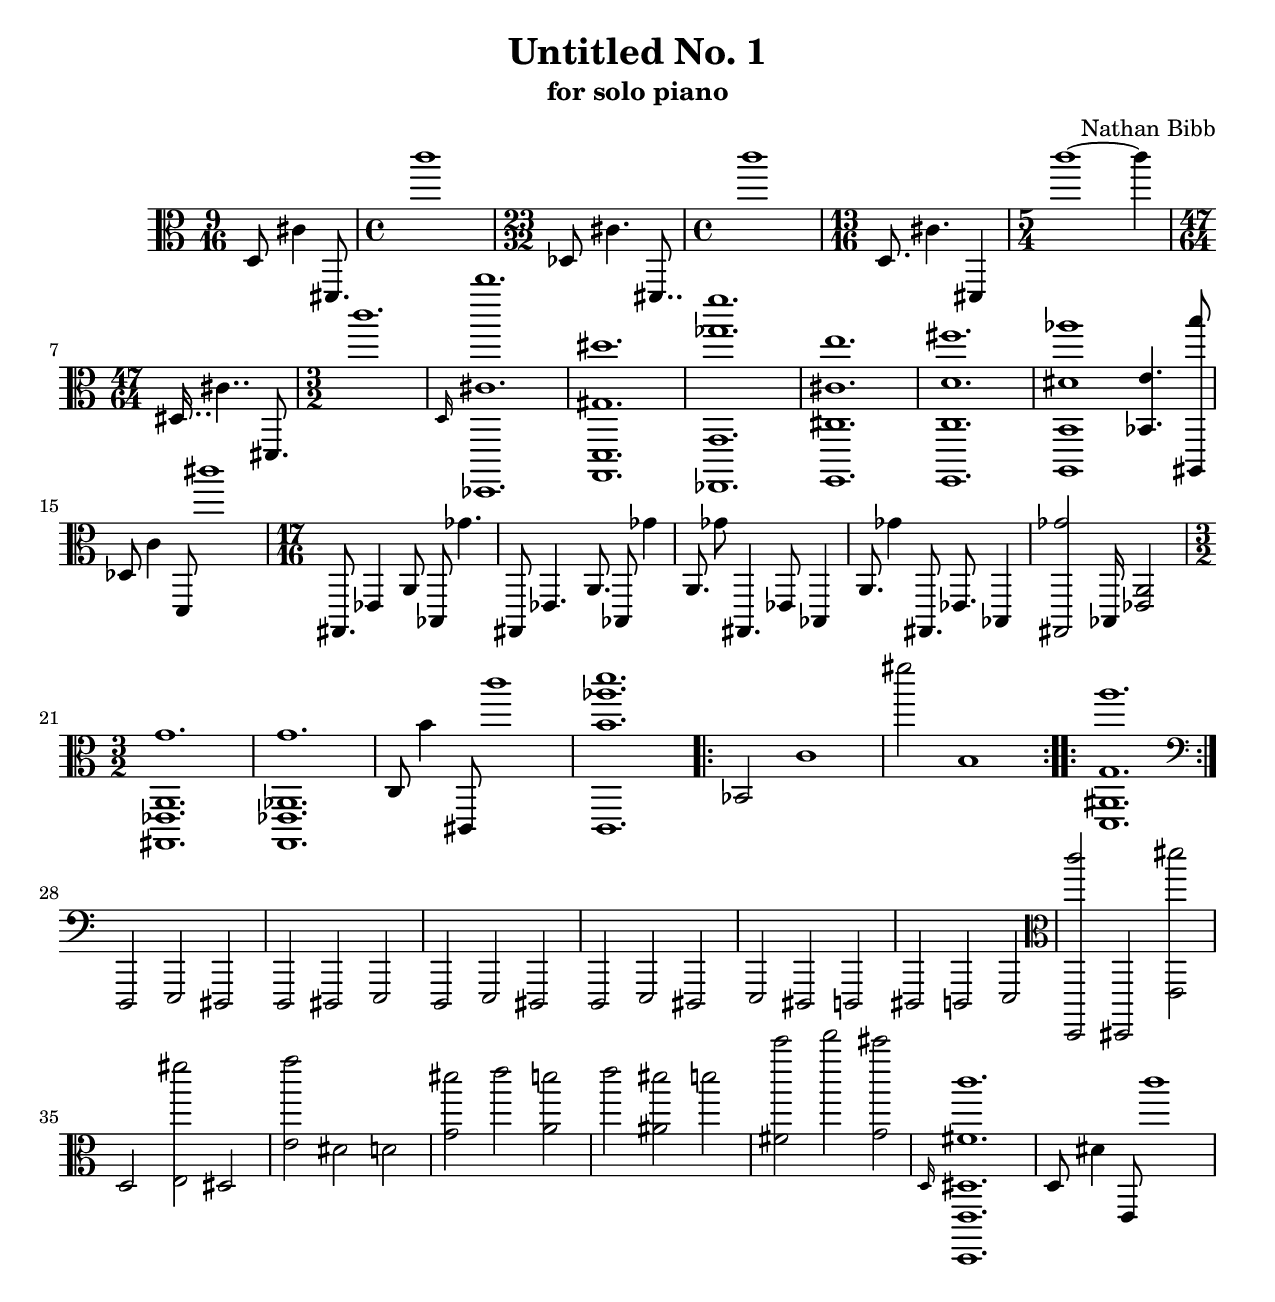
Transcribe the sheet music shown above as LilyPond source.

\version "2.12.0"
\header {
  title = "Untitled No. 1"
  subtitle = "for solo piano"
  composer = "Nathan Bibb"
}
\include "english.ly"
\paper {
 #(set-paper-size "letter")
}


     sol = {
     \clef alto
	\time 9/16	d8	cs'4 	ds,8. 	\time 4/4 	c'''1
 	\time 23/32	df8	cs'4. 	ds,8.. 	\time 4/4 	c'''1
 	\time 13/16	d8.	cs'4. 	ds,4 	\time 5/4 	c'''1 ~ c'''4 \break
 	\time 47/64	ds16.. 	cs'4.. 	ds,8. 	\time 3/2 	c'''1.
 			\grace 	d16	<df,, cs' c''''>1.
 			<g,, d, gs ds''>1.
			<ef,, g, gf'' f'''>1.
			<f,, cs cs' e''>1.
			<f,, c d' fs''>1.
			<a,, b, ds' af''>1	<bf, e'>4.	<as,, b''>8 \break
			df8	c'4	d,8	cs'''1
			
	\time 17/16	gs,,8.	ef,4	a,8	bf,,8	gf'4.
			gs,,8	ef,4.	a,8.	bf,,8	gf'4
			a,8.	gf'8	gs,,4.	ef,8	bf,,4
			a,8.	gf'4	gs,,8.	ef,8.	bf,,4
			<gs,, gf'>2	bf,,16	<a, ef,>2	\break
	\time 3/2	<gs,, ef, a, g'>1.
			<g,, ef, af, g'>1.
			c8	b'4	cs,8	c'''1
			<c, b' af'' d'''>1.
			\repeat volta 5 { bf,2	c'1	fs'''2	b1 }
			\repeat volta 2 { <d, as, g a''>1. }	\break
	\clef bass	d,,2		e,,2		ds,,2
			d,,2		ds,,2		e,,2
			d,,2		e,,2		ds,,2
			d,,2		e,,2		ds,,2
			e,,2		ds,,2		d,,2
			ds,,2		d,,2		e,,2
	\clef alto	<d,, c'''>2	ds,,2		<e, ds'''>2
			d2		<e fs'''>2	ds2
			<e' g'''>2	ds'2		d'2
			<ds''' g'>2	e'''2		<d''' a'>2
			e'''2		<ds''' as'>2	d'''2
			<d'''' fs'>2	e''''2		<ds'''' g'>2
			\grace d16	<d,, e, ds fs' c'''>1.
			d8	ds'4	e,8	c'''1

     }


     \score {
 
 	\new Staff \sol
 	\layout { }
     }	
     \score {
	\unfoldRepeats {
		\new Staff \sol
		}
 		\midi {
 		\context {
			\Score
			tempoWholesPerMinute = #(ly:make-moment 111 8)
			}
 		}
 	}

